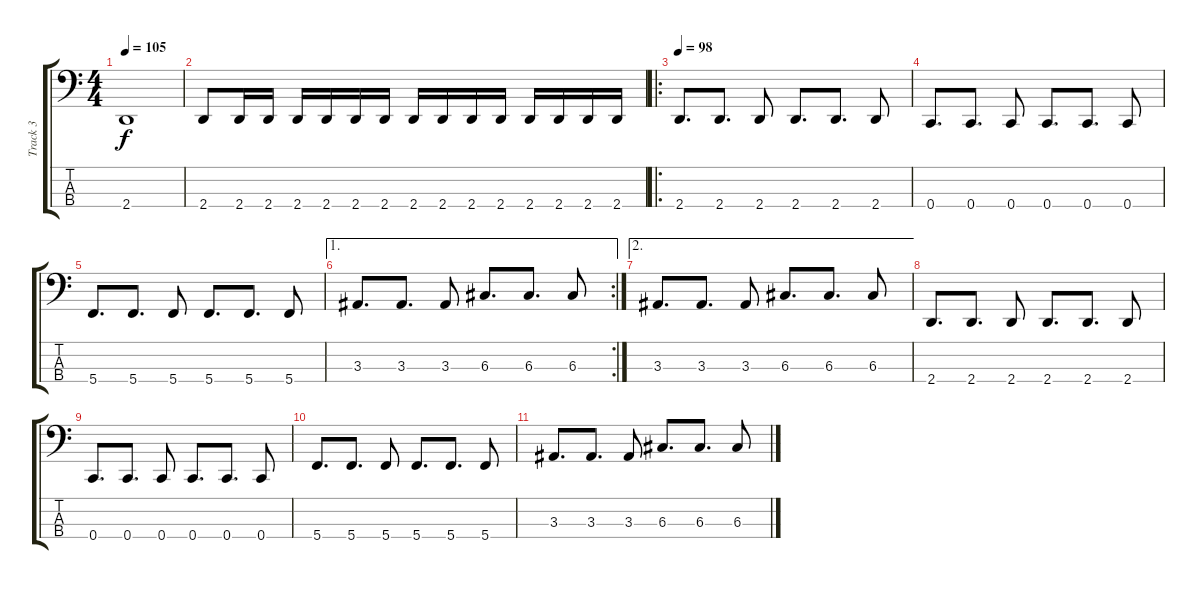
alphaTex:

\track ("Track 3" "Track 3") {instrument electricbassfinger}
\staff {score tabs}
\tuning (F2 C2 G1 C1) {hide}
\ts (4 4)
\tempo 105
\clef f4
\ks c
2.4.1{dy f} |
2.4.8 2.4.16 2.4.16 2.4.16 2.4.16 2.4.16 2.4.16 2.4.16 2.4.16 2.4.16 2.4.16 2.4.16 2.4.16 2.4.16 2.4.16 |
\ro
\tempo 98
2.4.8{d} 2.4.8{d} 2.4.8 2.4.8{d} 2.4.8{d} 2.4.8 |
0.4.8{d} 0.4.8{d} 0.4.8 0.4.8{d} 0.4.8{d} 0.4.8 |
5.4.8{d} 5.4.8{d} 5.4.8 5.4.8{d} 5.4.8{d} 5.4.8 |
\ae 1
\rc 2
3.3.8{d} 3.3.8{d} 3.3.8 6.3.8{d} 6.3.8{d} 6.3.8 |
\ae 2
3.3.8{d} 3.3.8{d} 3.3.8 6.3.8{d} 6.3.8{d} 6.3.8 |
2.4.8{d} 2.4.8{d} 2.4.8 2.4.8{d} 2.4.8{d} 2.4.8 |
0.4.8{d} 0.4.8{d} 0.4.8 0.4.8{d} 0.4.8{d} 0.4.8 |
5.4.8{d} 5.4.8{d} 5.4.8 5.4.8{d} 5.4.8{d} 5.4.8 |
3.3.8{d} 3.3.8{d} 3.3.8 6.3.8{d} 6.3.8{d} 6.3.8
